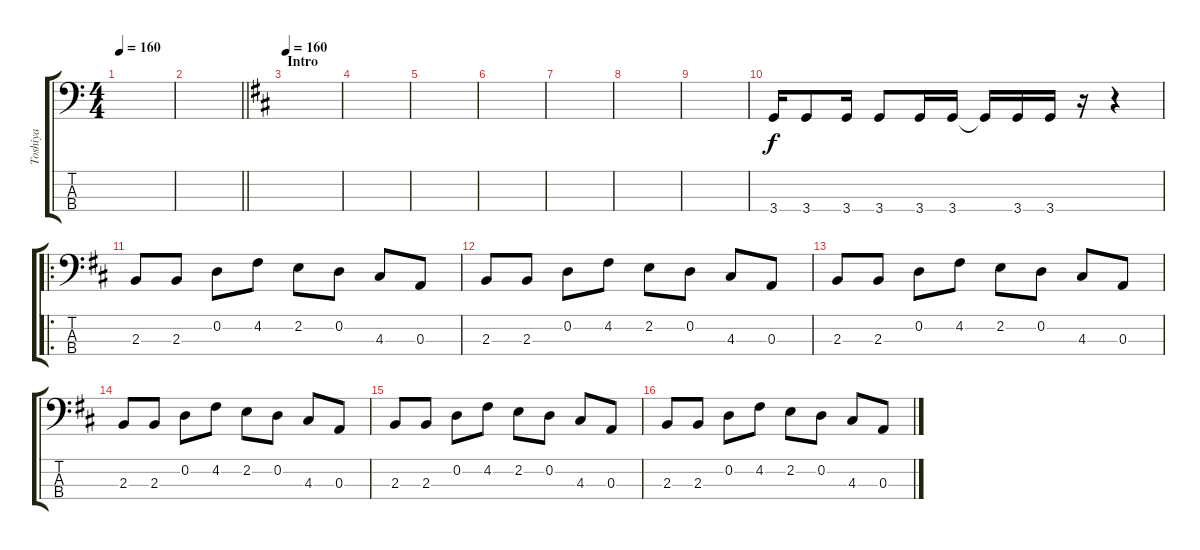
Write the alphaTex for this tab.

\track ("Toshiya" "Toshiya") {instrument electricbasspick}
\staff {score tabs}
\tuning (G2 D2 A1 E1) {hide}
\ts (4 4)
\tempo 160
\clef f4
\ks c
|
\barLineRight lightlight
|
\section ("" "Intro")
\tempo 160
\ks d
|
|
|
|
|
|
|
3.4.16 3.4.8 3.4.16 3.4.8 3.4.16 3.4.16 3.4{t}.16 3.4.16 3.4.16 r.16 r.4 |
\ro
2.3.8 2.3.8 0.2.8 4.2.8 2.2.8 0.2.8 4.3.8 0.3.8 |
2.3.8 2.3.8 0.2.8 4.2.8 2.2.8 0.2.8 4.3.8 0.3.8 |
2.3.8 2.3.8 0.2.8 4.2.8 2.2.8 0.2.8 4.3.8 0.3.8 |
2.3.8 2.3.8 0.2.8 4.2.8 2.2.8 0.2.8 4.3.8 0.3.8 |
2.3.8 2.3.8 0.2.8 4.2.8 2.2.8 0.2.8 4.3.8 0.3.8 |
2.3.8 2.3.8 0.2.8 4.2.8 2.2.8 0.2.8 4.3.8 0.3.8
